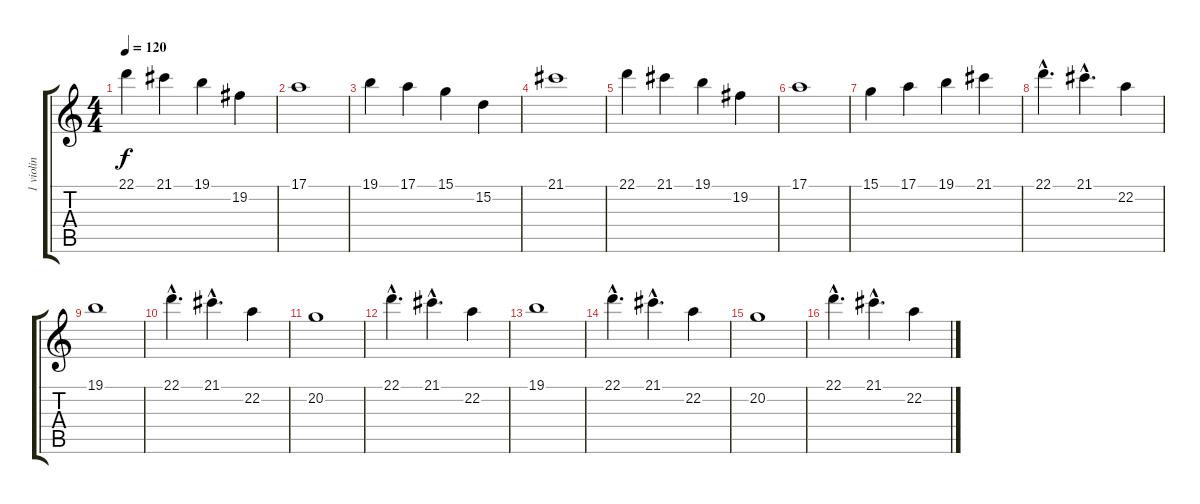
\track ("1 violin" "1 violin") {instrument stringensemble1}
\staff {score tabs}
\tuning (E4 B3 G3 D3 A2 E2) {hide}
\ts (4 4)
\tempo 120
\clef g2
\ks c
22.1.4{dy f} 21.1.4 19.1.4 19.2.4 |
17.1.1 |
19.1.4 17.1.4 15.1.4 15.2.4 |
21.1.1 |
22.1.4 21.1.4 19.1.4 19.2.4 |
17.1.1 |
15.1.4 17.1.4 19.1.4 21.1.4 |
22.1{hac}.4{d} 21.1{hac}.4{d} 22.2.4 |
19.1.1 |
22.1{hac}.4{d} 21.1{hac}.4{d} 22.2.4 |
20.2.1 |
22.1{hac}.4{d} 21.1{hac}.4{d} 22.2.4 |
19.1.1 |
22.1{hac}.4{d} 21.1{hac}.4{d} 22.2.4 |
20.2.1 |
22.1{hac}.4{d} 21.1{hac}.4{d} 22.2.4
